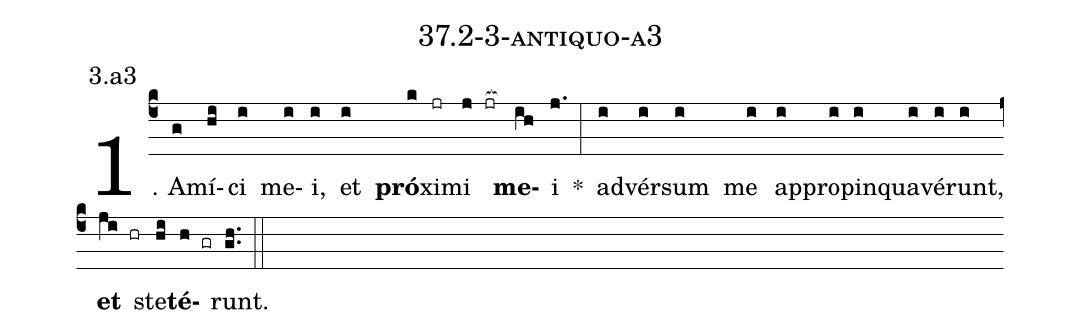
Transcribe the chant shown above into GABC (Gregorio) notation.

name: 37.2-3-antiquo-a3;
annotation: 3.a3;
%%
(c4)1. A(g)mí(hi)ci(i) me(i)i,(i) et(i) <b>pró</b>(k)xi(jr)mi(j jr[ocb:1{]) <b>me</b>(ih[ocb:0}])i(j.) *(:) ad(i)vér(i)sum(i) me(i) ap(i)pro(i)pin(i)qua(i)vé(i)runt,(i) <b>et</b>(ji hr) ste(hi)<b>té</b>(h gr)runt.(gh..) (::)


%E(i) u(i) o(ji) u(hi) a(h) e.(gh..) (::)
